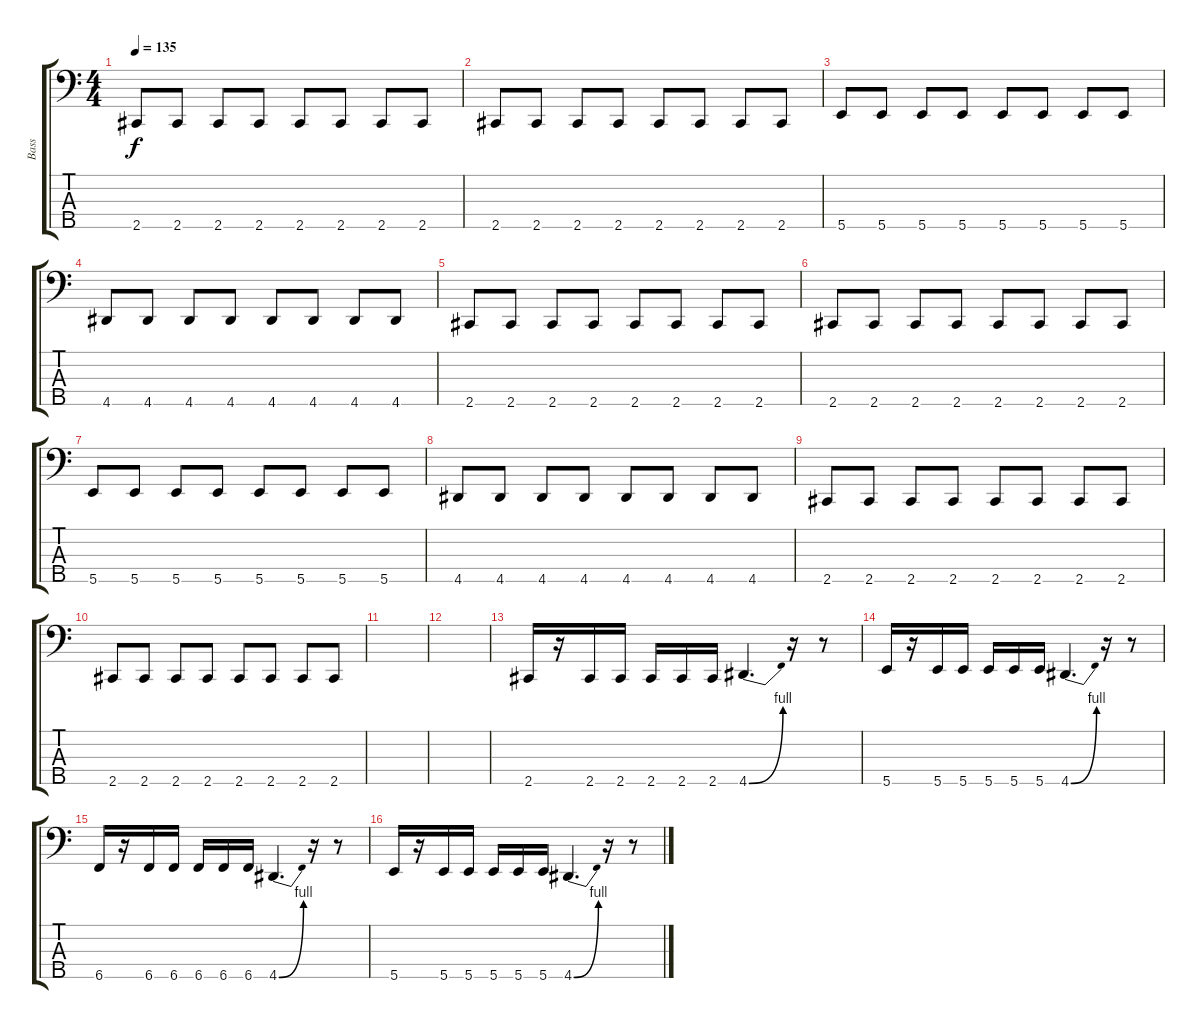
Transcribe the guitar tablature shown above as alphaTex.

\track ("Bass" "Bass") {instrument electricbasspick}
\staff {score tabs}
\tuning (G2 D2 A1 E1 B0) {hide}
\ts (4 4)
\tempo 135
\clef f4
\ks c
2.5.8{dy f} 2.5.8 2.5.8 2.5.8 2.5.8 2.5.8 2.5.8 2.5.8 |
2.5.8 2.5.8 2.5.8 2.5.8 2.5.8 2.5.8 2.5.8 2.5.8 |
5.5.8 5.5.8 5.5.8 5.5.8 5.5.8 5.5.8 5.5.8 5.5.8 |
4.5.8 4.5.8 4.5.8 4.5.8 4.5.8 4.5.8 4.5.8 4.5.8 |
2.5.8 2.5.8 2.5.8 2.5.8 2.5.8 2.5.8 2.5.8 2.5.8 |
2.5.8 2.5.8 2.5.8 2.5.8 2.5.8 2.5.8 2.5.8 2.5.8 |
5.5.8 5.5.8 5.5.8 5.5.8 5.5.8 5.5.8 5.5.8 5.5.8 |
4.5.8 4.5.8 4.5.8 4.5.8 4.5.8 4.5.8 4.5.8 4.5.8 |
2.5.8 2.5.8 2.5.8 2.5.8 2.5.8 2.5.8 2.5.8 2.5.8 |
2.5.8 2.5.8 2.5.8 2.5.8 2.5.8 2.5.8 2.5.8 2.5.8 |
|
|
2.5.16 r.16 2.5.16 2.5.16 2.5.16 2.5.16 2.5.16 4.5{be (bend 0 0 60 4)}.4{d} r.16 r.8 |
5.5.16 r.16 5.5.16 5.5.16 5.5.16 5.5.16 5.5.16 4.5{be (bend 0 0 60 4)}.4{d} r.16 r.8 |
6.5.16 r.16 6.5.16 6.5.16 6.5.16 6.5.16 6.5.16 4.5{be (bend 0 0 60 4)}.4{d} r.16 r.8 |
5.5.16 r.16 5.5.16 5.5.16 5.5.16 5.5.16 5.5.16 4.5{be (bend 0 0 60 4)}.4{d} r.16 r.8
